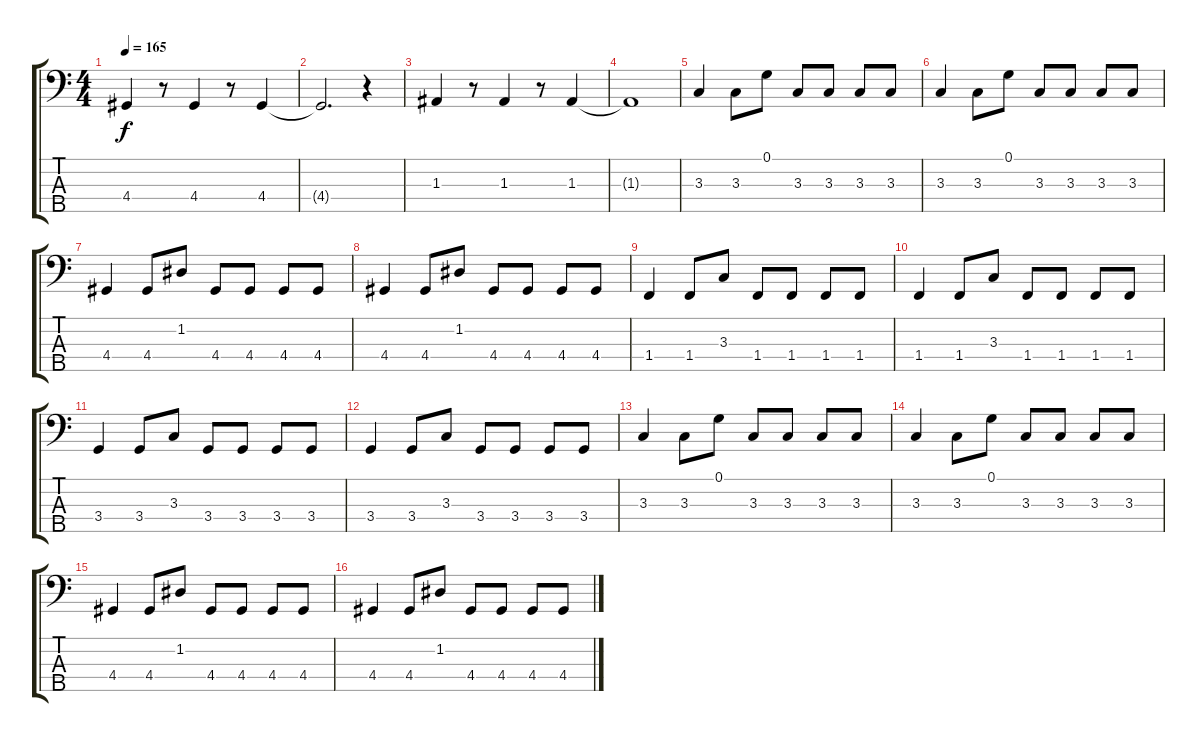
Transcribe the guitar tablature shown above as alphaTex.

\track "" {instrument electricbassfinger}
\staff {score tabs}
\tuning (G2 D2 A1 E1 B0) {hide}
\ts (4 4)
\tempo 165
\clef f4
\ks c
4.4.4{dy f} r.8 4.4.4 r.8 4.4.4 |
4.4{t}.2{d} r.4 |
1.3.4 r.8 1.3.4 r.8 1.3.4 |
1.3{t}.1 |
3.3.4 3.3.8 0.1.8 3.3.8 3.3.8 3.3.8 3.3.8 |
3.3.4 3.3.8 0.1.8 3.3.8 3.3.8 3.3.8 3.3.8 |
4.4.4 4.4.8 1.2.8 4.4.8 4.4.8 4.4.8 4.4.8 |
4.4.4 4.4.8 1.2.8 4.4.8 4.4.8 4.4.8 4.4.8 |
1.4.4 1.4.8 3.3.8 1.4.8 1.4.8 1.4.8 1.4.8 |
1.4.4 1.4.8 3.3.8 1.4.8 1.4.8 1.4.8 1.4.8 |
3.4.4 3.4.8 3.3.8 3.4.8 3.4.8 3.4.8 3.4.8 |
3.4.4 3.4.8 3.3.8 3.4.8 3.4.8 3.4.8 3.4.8 |
3.3.4 3.3.8 0.1.8 3.3.8 3.3.8 3.3.8 3.3.8 |
3.3.4 3.3.8 0.1.8 3.3.8 3.3.8 3.3.8 3.3.8 |
4.4.4 4.4.8 1.2.8 4.4.8 4.4.8 4.4.8 4.4.8 |
4.4.4 4.4.8 1.2.8 4.4.8 4.4.8 4.4.8 4.4.8
